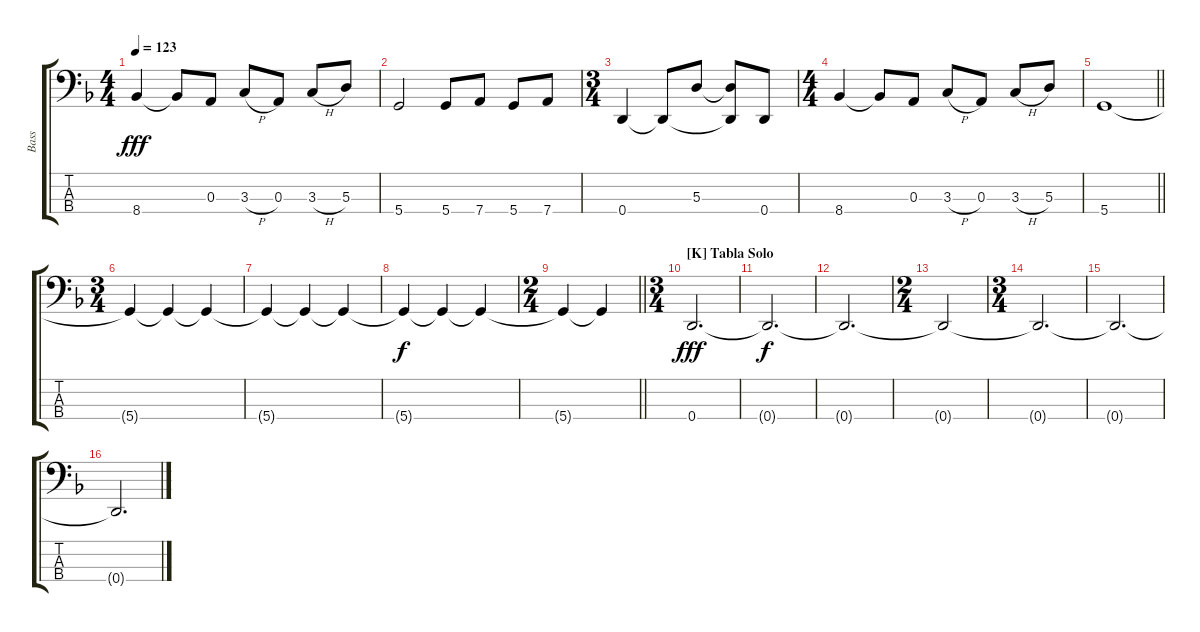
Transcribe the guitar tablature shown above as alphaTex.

\track ("Bass" "Bass") {instrument electricbasspick}
\staff {score tabs}
\tuning (G2 D2 A1 D1) {hide}
\ts (4 4)
\tempo 123
\clef f4
\ks dminor
8.4.4{dy fff} 8.4{t}.8 0.3.8 3.3{h}.8 0.3.8 3.3{h}.8 5.3.8 |
5.4.2 5.4.8 7.4.8 5.4.8 7.4.8 |
\ts (3 4)
0.4.4 0.4{t}.8 5.3.8 (5.3{t} 0.4{t}).8 0.4.8 |
\ts (4 4)
8.4.4 8.4{t}.8 0.3.8 3.3{h}.8 0.3.8 3.3{h}.8 5.3.8 |
\barLineRight lightlight
5.4.1 |
\ts (3 4)
5.4{t}.4 5.4{t}.4 5.4{t}.4 |
5.4{t}.4 5.4{t}.4 5.4{t}.4 |
5.4{t}.4{dy f} 5.4{t}.4 5.4{t}.4 |
\ts (2 4)
\barLineRight lightlight
5.4{t}.4 5.4{t}.4 |
\ts (3 4)
\section ("" "[K] Tabla Solo")
0.4.2{d dy fff} |
0.4{t}.2{d dy f} |
0.4{t}.2{d} |
\ts (2 4)
0.4{t}.2 |
\ts (3 4)
0.4{t}.2{d} |
0.4{t}.2{d} |
0.4{t}.2{d}
